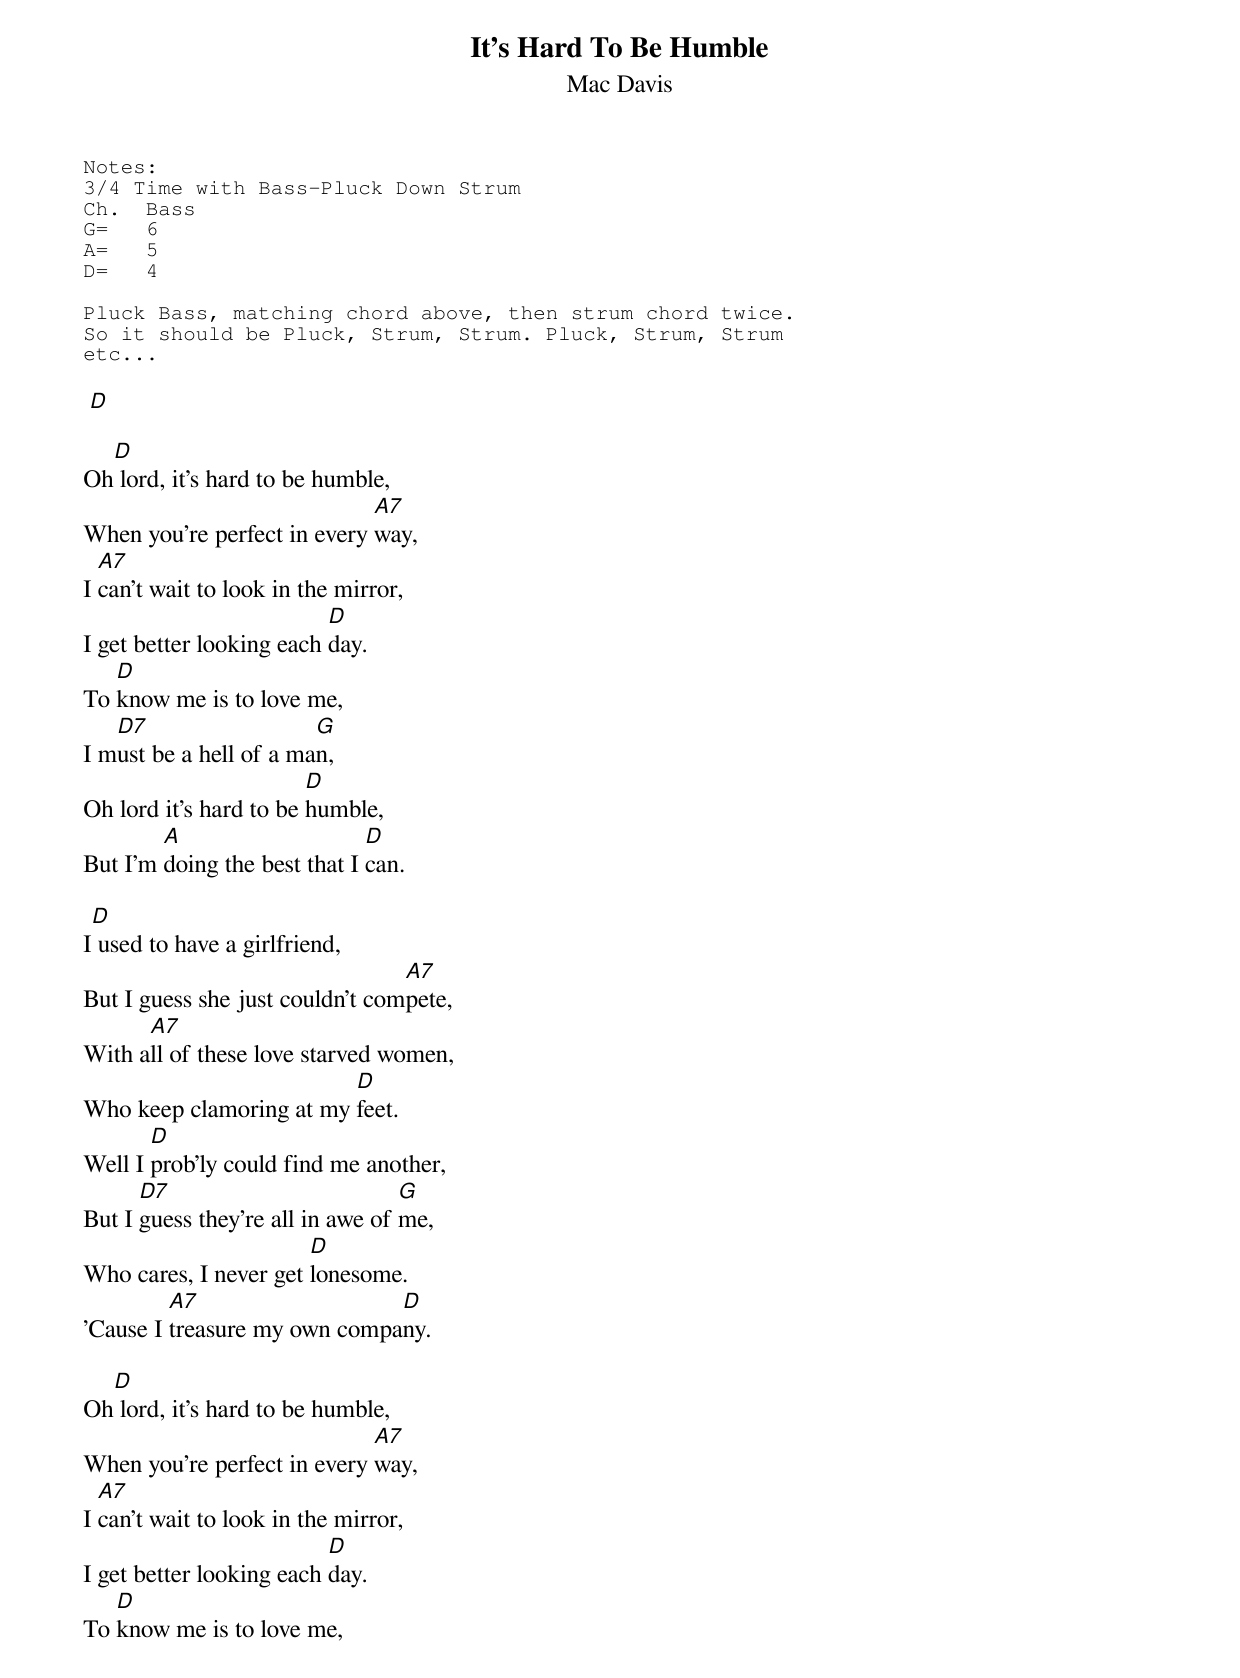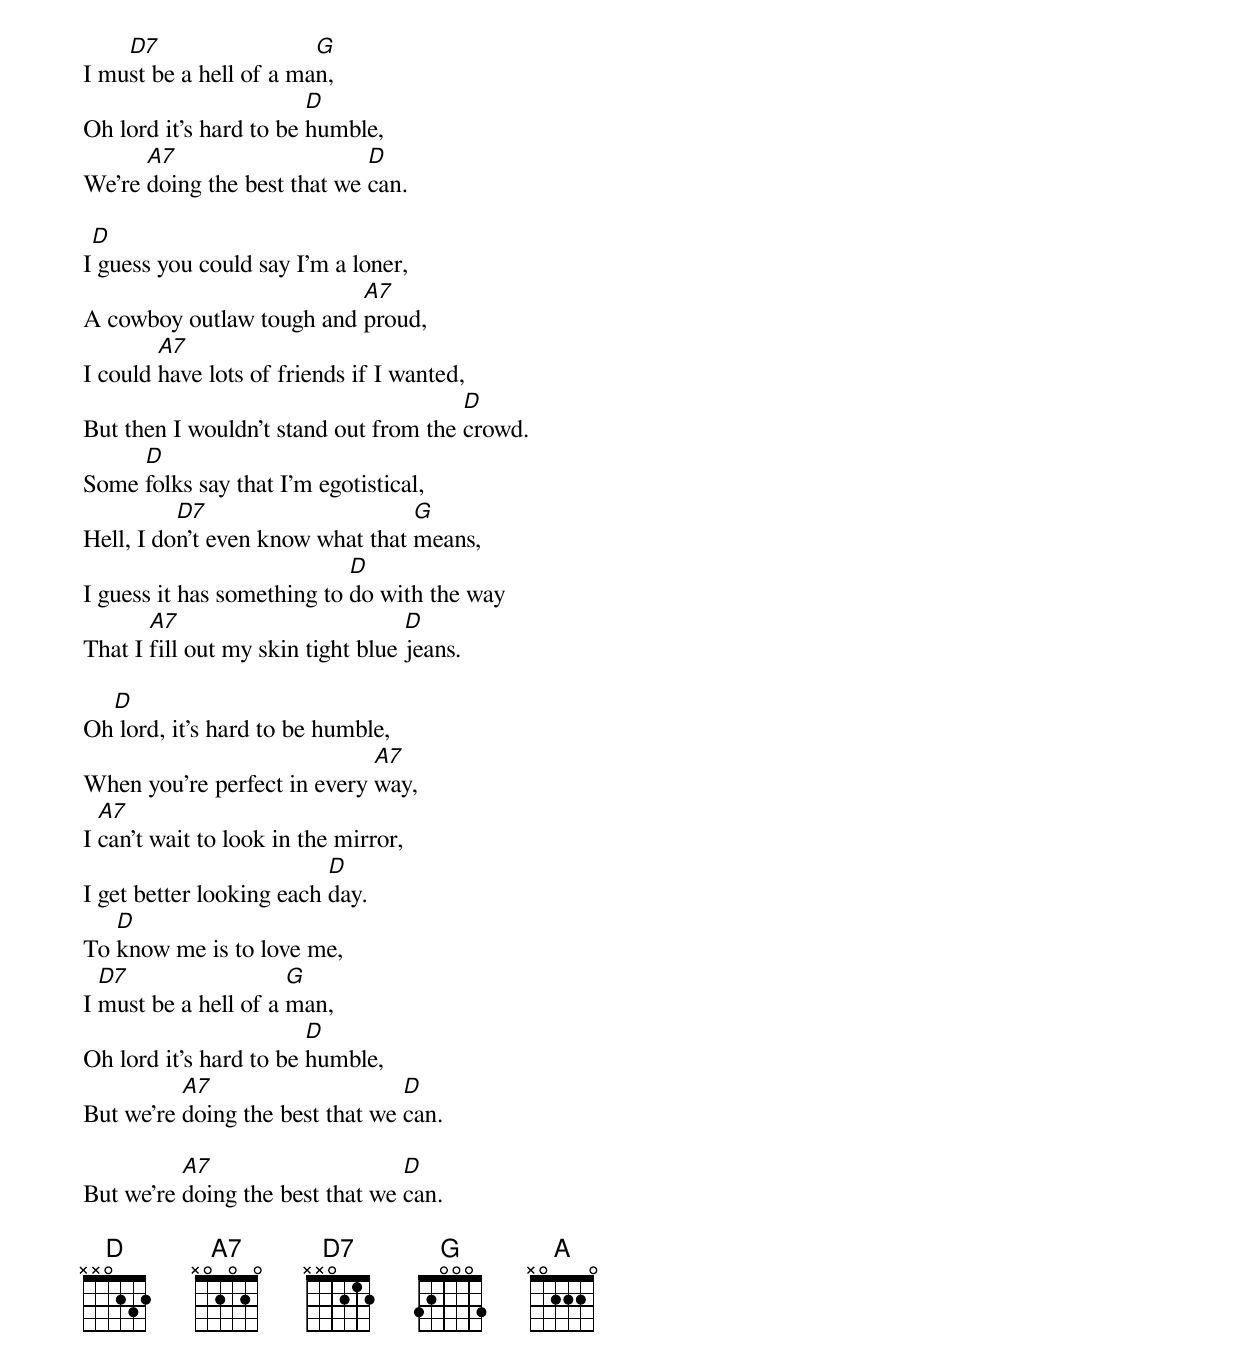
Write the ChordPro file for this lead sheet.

{title: It's Hard To Be Humble}
{subtitle: Mac Davis}
{sot}
Notes:
3/4 Time with Bass-Pluck Down Strum
Ch.  Bass
G=   6
A=   5
D=   4

Pluck Bass, matching chord above, then strum chord twice.
So it should be Pluck, Strum, Strum. Pluck, Strum, Strum
etc...
{eot}

 [D]

Oh[D] lord, it's hard to be humble,
When you're perfect in every [A7]way,
I [A7]can't wait to look in the mirror,
I get better looking each [D]day.
To [D]know me is to love me,
I m[D7]ust be a hell of a ma[G]n,
Oh lord it's hard to be [D]humble,
But I'm [A]doing the best that I [D]can.

I[D] used to have a girlfriend,
But I guess she just couldn't com[A7]pete,
With a[A7]ll of these love starved women,
Who keep clamoring at my [D]feet.
Well I [D]prob'ly could find me another,
But I [D7]guess they're all in awe of [G]me,
Who cares, I never get [D]lonesome.
'Cause I [A7]treasure my own compa[D]ny.

Oh[D] lord, it's hard to be humble,
When you're perfect in every [A7]way,
I [A7]can't wait to look in the mirror,
I get better looking each [D]day.
To [D]know me is to love me,
I mu[D7]st be a hell of a ma[G]n,
Oh lord it's hard to be [D]humble,
We're [A7]doing the best that we [D]can.

I[D] guess you could say I'm a loner,
A cowboy outlaw tough and [A7]proud,
I could [A7]have lots of friends if I wanted,
But then I wouldn't stand out from the [D]crowd.
Some [D]folks say that I'm egotistical,
Hell, I do[D7]n't even know what that [G]means,
I guess it has something to [D]do with the way
That I [A7]fill out my skin tight blue [D]jeans.

Oh[D] lord, it's hard to be humble,
When you're perfect in every [A7]way,
I [A7]can't wait to look in the mirror,
I get better looking each [D]day.
To [D]know me is to love me,
I [D7]must be a hell of a [G]man,
Oh lord it's hard to be [D]humble,
But we're [A7]doing the best that we [D]can.

But we're [A7]doing the best that we [D]can.

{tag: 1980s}
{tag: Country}
